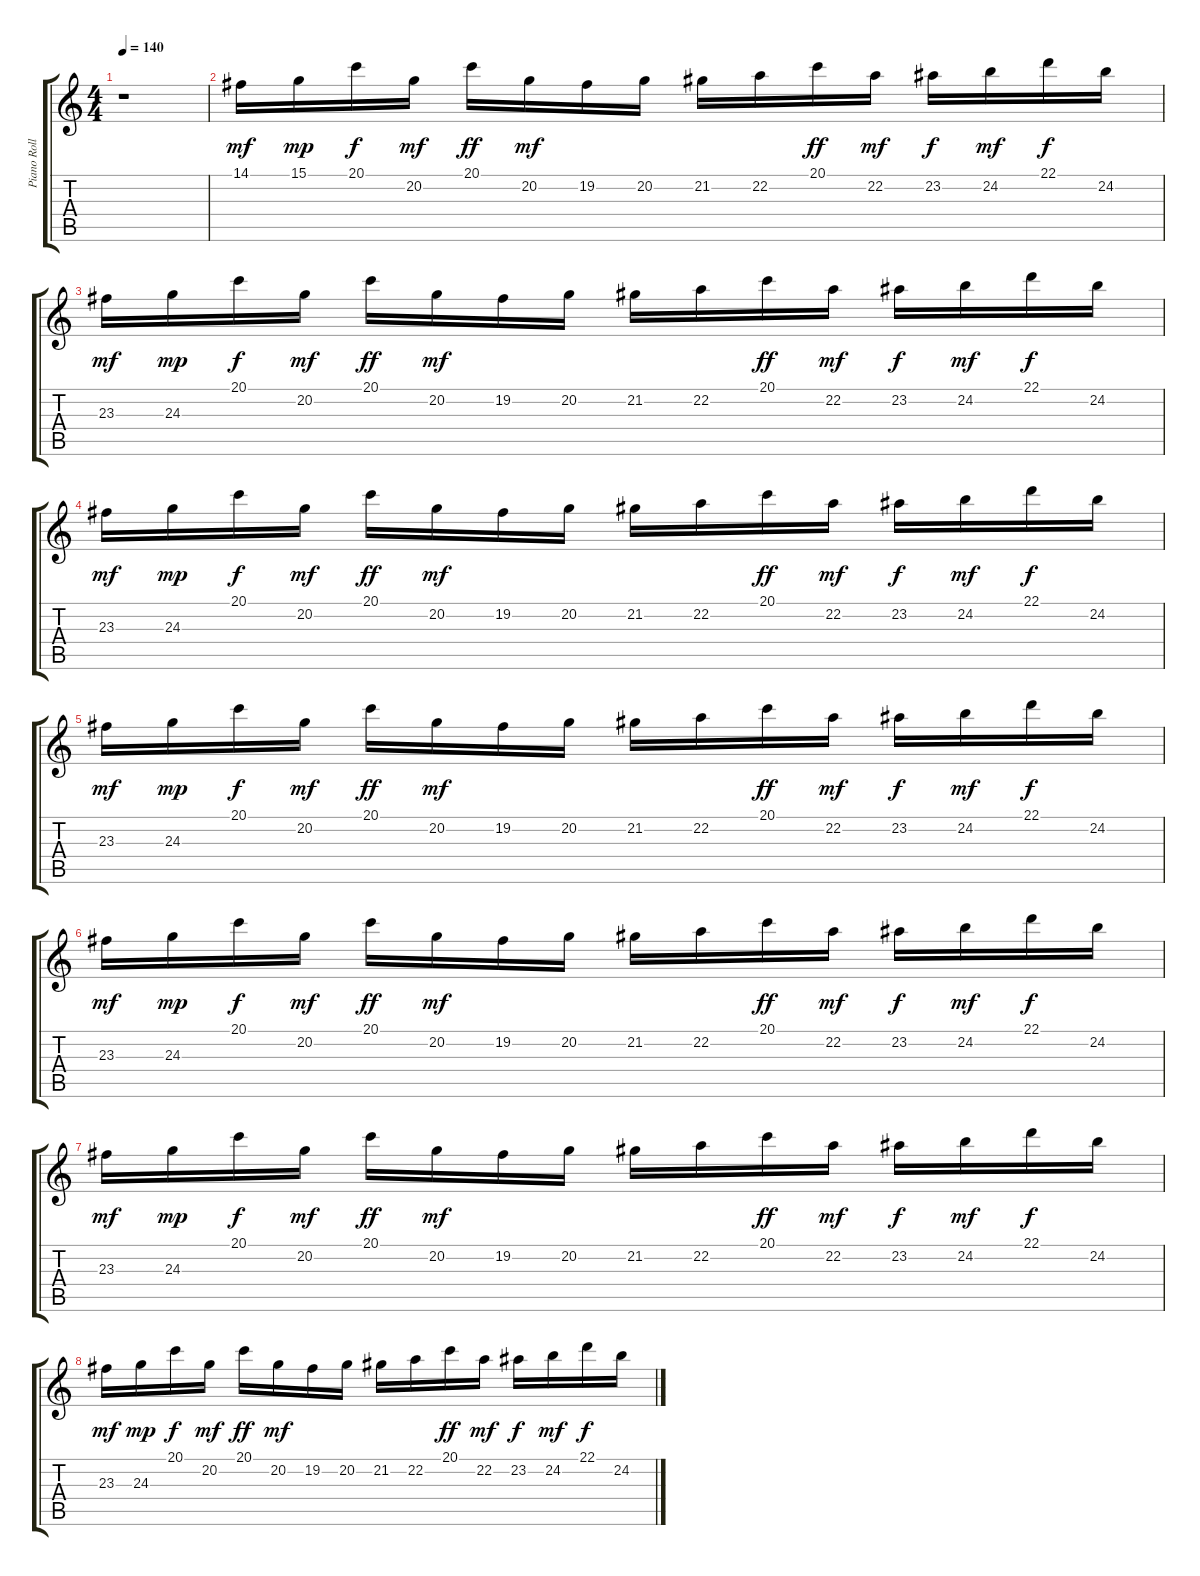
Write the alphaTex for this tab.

\track ("Piano Roll" "Piano Roll") {instrument acousticgrandpiano}
\staff {score tabs}
\tuning (E4 B3 G3 D3 A2 E2) {hide}
\ts (4 4)
\tempo 140
\clef g2
\ks c
r.1{dy mf instrument acousticgrandpiano} |
14.1.16 15.1.16{dy mp} 20.1.16{dy f} 20.2.16{dy mf} 20.1.16{dy ff} 20.2.16{dy mf} 19.2.16 20.2.16 21.2.16 22.2.16 20.1.16{dy ff} 22.2.16{dy mf} 23.2.16{dy f} 24.2.16{dy mf} 22.1.16{dy f} 24.2.16 |
23.3.16{dy mf} 24.3.16{dy mp} 20.1.16{dy f} 20.2.16{dy mf} 20.1.16{dy ff} 20.2.16{dy mf} 19.2.16 20.2.16 21.2.16 22.2.16 20.1.16{dy ff} 22.2.16{dy mf} 23.2.16{dy f} 24.2.16{dy mf} 22.1.16{dy f} 24.2.16 |
23.3.16{dy mf} 24.3.16{dy mp} 20.1.16{dy f} 20.2.16{dy mf} 20.1.16{dy ff} 20.2.16{dy mf} 19.2.16 20.2.16 21.2.16 22.2.16 20.1.16{dy ff} 22.2.16{dy mf} 23.2.16{dy f} 24.2.16{dy mf} 22.1.16{dy f} 24.2.16 |
23.3.16{dy mf} 24.3.16{dy mp} 20.1.16{dy f} 20.2.16{dy mf} 20.1.16{dy ff} 20.2.16{dy mf} 19.2.16 20.2.16 21.2.16 22.2.16 20.1.16{dy ff} 22.2.16{dy mf} 23.2.16{dy f} 24.2.16{dy mf} 22.1.16{dy f} 24.2.16 |
23.3.16{dy mf} 24.3.16{dy mp} 20.1.16{dy f} 20.2.16{dy mf} 20.1.16{dy ff} 20.2.16{dy mf} 19.2.16 20.2.16 21.2.16 22.2.16 20.1.16{dy ff} 22.2.16{dy mf} 23.2.16{dy f} 24.2.16{dy mf} 22.1.16{dy f} 24.2.16 |
23.3.16{dy mf} 24.3.16{dy mp} 20.1.16{dy f} 20.2.16{dy mf} 20.1.16{dy ff} 20.2.16{dy mf} 19.2.16 20.2.16 21.2.16 22.2.16 20.1.16{dy ff} 22.2.16{dy mf} 23.2.16{dy f} 24.2.16{dy mf} 22.1.16{dy f} 24.2.16 |
23.3.16{dy mf} 24.3.16{dy mp} 20.1.16{dy f} 20.2.16{dy mf} 20.1.16{dy ff} 20.2.16{dy mf} 19.2.16 20.2.16 21.2.16 22.2.16 20.1.16{dy ff} 22.2.16{dy mf} 23.2.16{dy f} 24.2.16{dy mf} 22.1.16{dy f} 24.2.16
